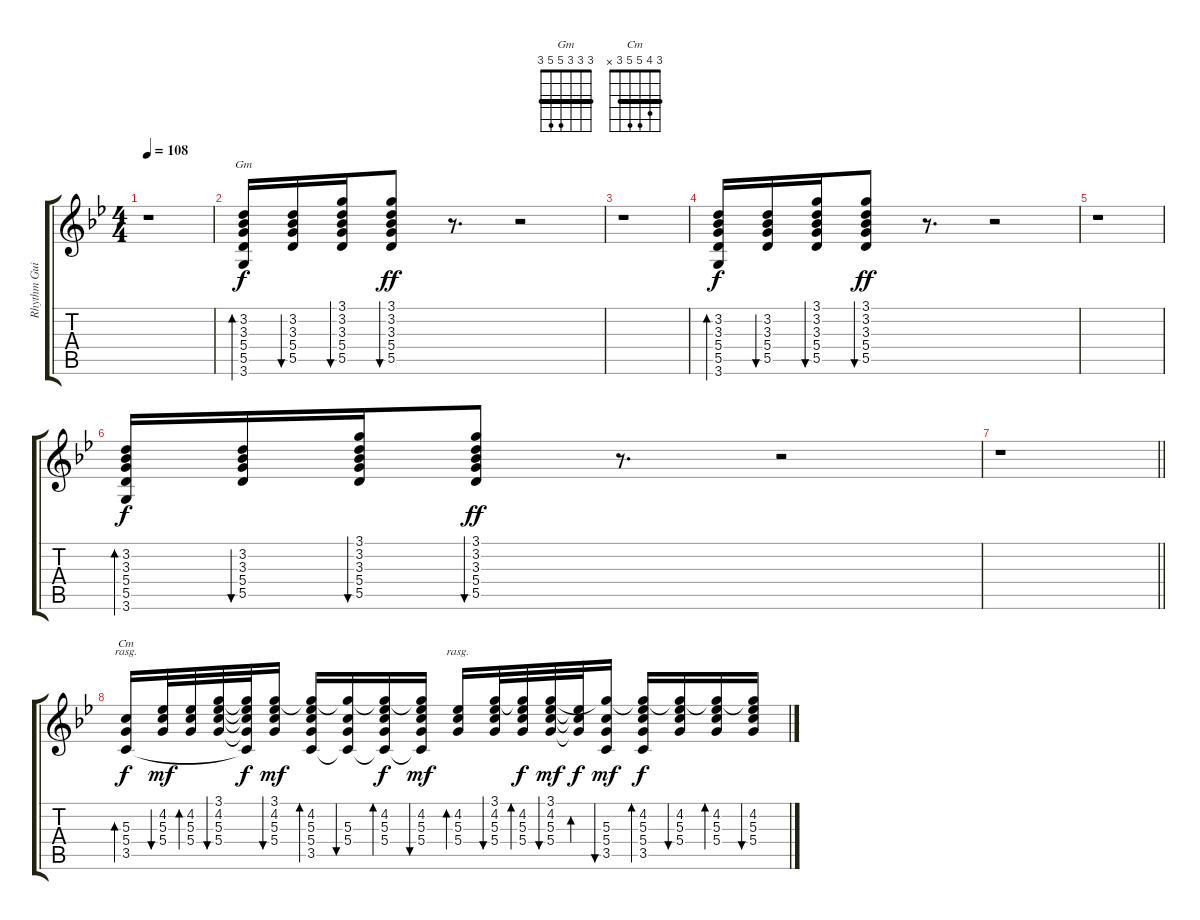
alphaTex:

\track ("Rhythm Guitar 2" "Rhythm Gui") {instrument acousticguitarsteel}
\staff {score tabs}
\tuning (E4 B3 G3 D3 A2 E2) {hide}
\chord ("Gm" 3 3 3 5 5 3) {barre 3}
\chord ("Cm" 3 4 5 5 3 x) {barre 3}
\ts (4 4)
\tempo 108
\clef g2
\ks gminor
r.1{dy ff} |
(3.2 3.3 5.4 5.5 3.6).16{bd 30 ch "Gm" dy f} (3.2 3.3 5.4 5.5).16{bu 30} (3.1 3.2 3.3 5.4 5.5).16{bu 30} (3.1 3.2 3.3 5.4 5.5).8{bu 30 dy ff} r.8{d} r.2 |
r.1 |
(3.2 3.3 5.4 5.5 3.6).16{bd 30 dy f} (3.2 3.3 5.4 5.5).16{bu 30} (3.1 3.2 3.3 5.4 5.5).16{bu 30} (3.1 3.2 3.3 5.4 5.5).8{bu 30 dy ff} r.8{d} r.2 |
r.1 |
(3.2 3.3 5.4 5.5 3.6).16{bd 30 dy f} (3.2 3.3 5.4 5.5).16{bu 30} (3.1 3.2 3.3 5.4 5.5).16{bu 30} (3.1 3.2 3.3 5.4 5.5).8{bu 30 dy ff} r.8{d} r.2 |
\barLineRight lightlight
r.1 |
\section ("" "")
(5.3 5.4 3.5).16{bd 120 ch "Cm" rasg ii dy f} (4.2 5.3 5.4).32{bu 30 dy mf} (4.2 5.3 5.4).32{bd 30} (3.1 4.2 5.3 5.4).32{bu 60} (3.1{t} 4.2{t} 5.3{t} 5.4{t} 3.5{t}).32{dy f} (3.1 4.2 5.3 5.4).16{bu 120 dy mf} (3.1{t} 4.2 5.3 5.4 3.5).16{bd 120} (3.1{t} 5.3 5.4 3.5{t}).16{bu 120} (3.1{t} 4.2 5.3 5.4 3.5{t}).16{bd 120 dy f} (3.1{t} 4.2 5.3 5.4 3.5{t}).16{bu 30 dy mf} (4.2 5.3 5.4).16{bd 120 rasg ii} (3.1 4.2 5.3 5.4).32{bu 60} (3.1{t} 4.2 5.3 5.4).32{bd 120 dy f} (3.1 4.2 5.3 5.4).32{bu 120 dy mf} (4.2{t} 5.3{t} 5.4{t}).32{bd 120 dy f} (3.1{t} 5.3 5.4 3.5).16{bu 120 dy mf} (3.1{t} 4.2 5.3 5.4 3.5).16{bd 120 dy f} (3.1{t} 4.2 5.3 5.4).16{bu 120} (3.1{t} 4.2 5.3 5.4).16{bd 120} (3.1{t} 4.2 5.3 5.4).16{bu 120}
